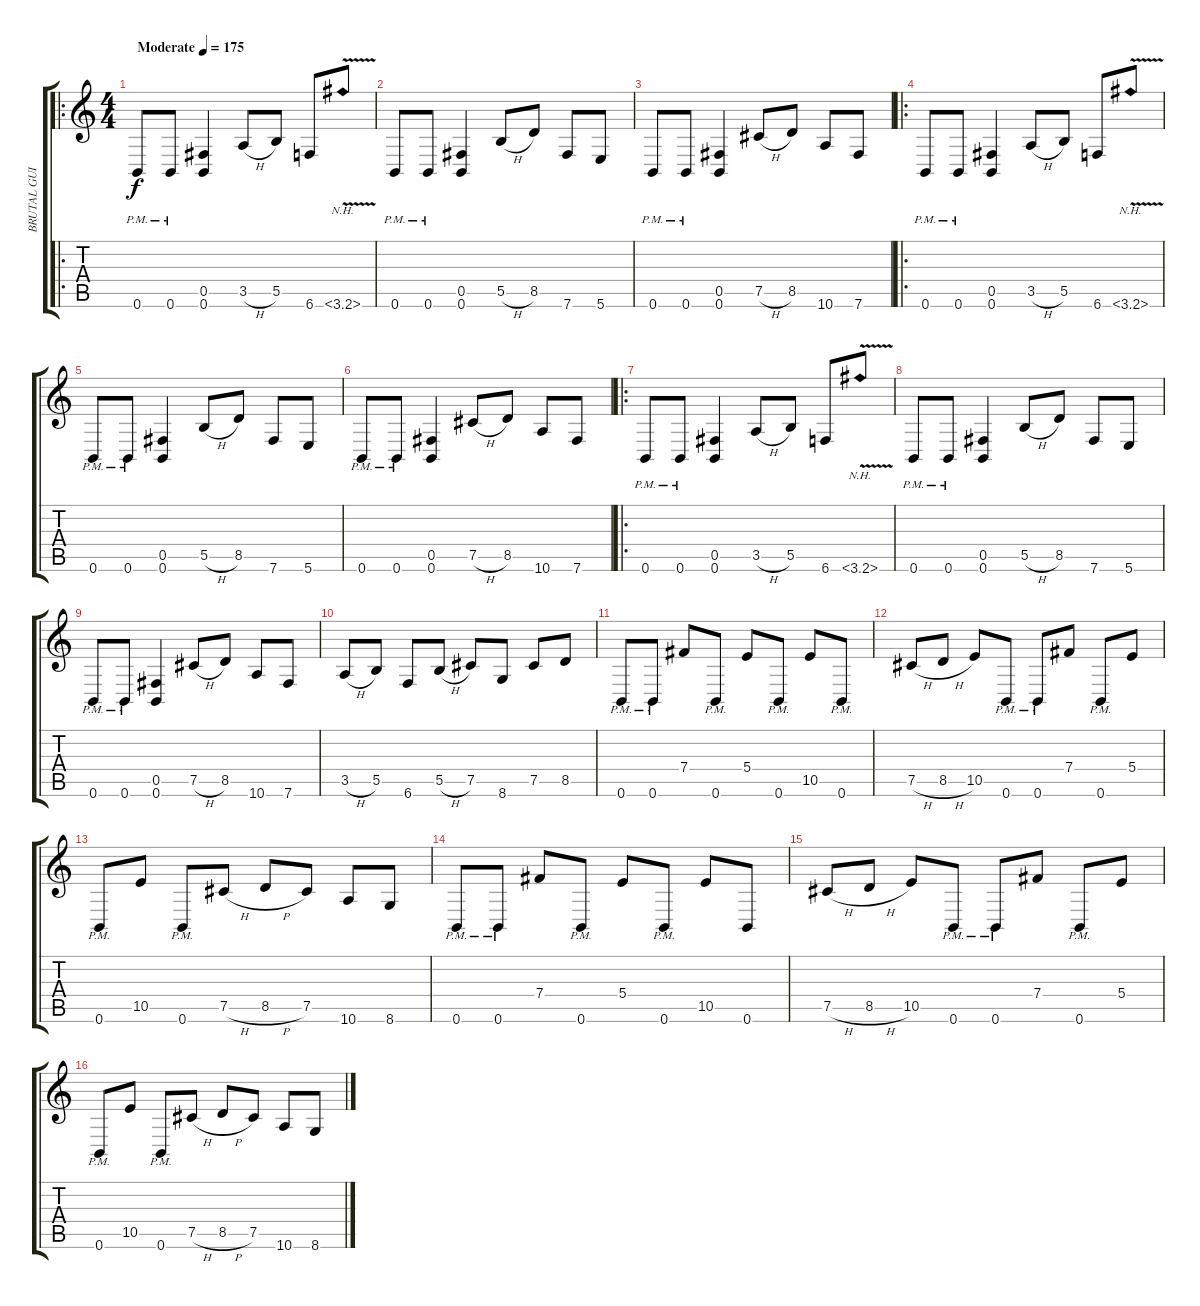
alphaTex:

\track ("BRUTAL GUITAR RAWR" "BRUTAL GUI") {instrument distortionguitar}
\staff {score tabs}
\tuning (Db4 Ab3 E3 B2 Gb2 B1) {hide}
\ro
\ts (4 4)
\tempo (175 "Moderate")
\clef g2
\ks c
0.6{pm}.8{dy f instrument distortionguitar} 0.6{pm}.8 (0.5 0.6).4 3.5{h}.8 5.5.8 6.6.8 3.6{nh v}.8 |
0.6{pm}.8 0.6{pm}.8 (0.5 0.6).4 5.5{h}.8 8.5.8 7.6.8 5.6.8 |
0.6{pm}.8 0.6{pm}.8 (0.5 0.6).4 7.5{h}.8 8.5.8 10.6.8 7.6.8 |
\ro
0.6{pm}.8 0.6{pm}.8 (0.5 0.6).4 3.5{h}.8 5.5.8 6.6.8 3.6{nh v}.8 |
0.6{pm}.8 0.6{pm}.8 (0.5 0.6).4 5.5{h}.8 8.5.8 7.6.8 5.6.8 |
0.6{pm}.8 0.6{pm}.8 (0.5 0.6).4 7.5{h}.8 8.5.8 10.6.8 7.6.8 |
\ro
0.6{pm}.8 0.6{pm}.8 (0.5 0.6).4 3.5{h}.8 5.5.8 6.6.8 3.6{nh v}.8 |
0.6{pm}.8 0.6{pm}.8 (0.5 0.6).4 5.5{h}.8 8.5.8 7.6.8 5.6.8 |
0.6{pm}.8 0.6{pm}.8 (0.5 0.6).4 7.5{h}.8 8.5.8 10.6.8 7.6.8 |
3.5{h}.8 5.5.8 6.6.8 5.5{h}.8 7.5.8 8.6.8 7.5.8 8.5.8 |
0.6{pm}.8 0.6{pm}.8 7.4.8 0.6{pm}.8 5.4.8 0.6{pm}.8 10.5.8 0.6{pm}.8 |
7.5{h}.8 8.5{h}.8 10.5.8 0.6{pm}.8 0.6{pm}.8 7.4.8 0.6{pm}.8 5.4.8 |
0.6{pm}.8 10.5.8 0.6{pm}.8 7.5{h}.8 8.5{h}.8 7.5.8 10.6.8 8.6.8 |
0.6{pm}.8 0.6{pm}.8 7.4.8 0.6{pm}.8 5.4.8 0.6{pm}.8 10.5.8 0.6.8 |
7.5{h}.8 8.5{h}.8 10.5.8 0.6{pm}.8 0.6{pm}.8 7.4.8 0.6{pm}.8 5.4.8 |
0.6{pm}.8 10.5.8 0.6{pm}.8 7.5{h}.8 8.5{h}.8 7.5.8 10.6.8 8.6.8
